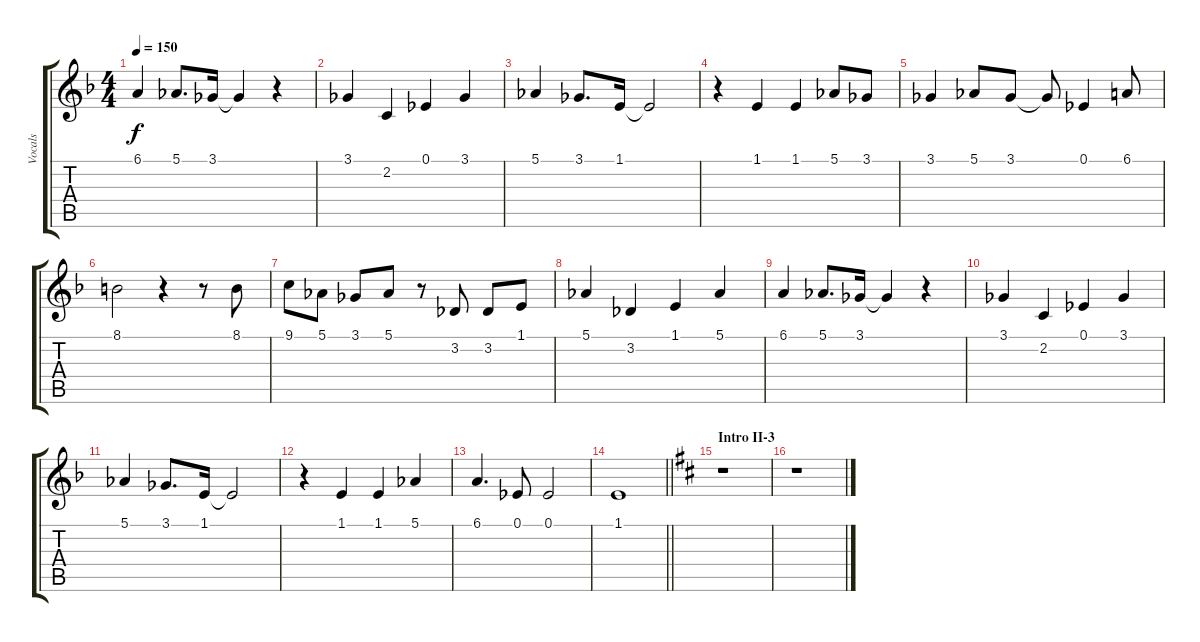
\track ("Vocals" "Vocals") {instrument voiceoohs}
\staff {score tabs}
\tuning (Eb4 Bb3 Gb3 Db3 Ab2 Eb2) {hide}
\ts (4 4)
\tempo 150
\clef g2
\ks f
6.1.4{dy f} 5.1.8{d} 3.1.16 3.1{t}.4 r.4 |
3.1.4 2.2.4 0.1.4 3.1.4 |
5.1.4 3.1.8{d} 1.1.16 1.1{t}.2 |
r.4 1.1.4 1.1.4 5.1.8 3.1.8 |
3.1.4 5.1.8 3.1.8 3.1{t}.8 0.1.4 6.1.8 |
8.1.2 r.4 r.8 8.1.8 |
9.1.8 5.1.8 3.1.8 5.1.8 r.8 3.2.8 3.2.8 1.1.8 |
5.1.4 3.2.4 1.1.4 5.1.4 |
6.1.4 5.1.8{d} 3.1.16 3.1{t}.4 r.4 |
3.1.4 2.2.4 0.1.4 3.1.4 |
5.1.4 3.1.8{d} 1.1.16 1.1{t}.2 |
r.4 1.1.4 1.1.4 5.1.4 |
6.1.4{d} 0.1.8 0.1.2 |
\barLineRight lightlight
1.1.1 |
\section ("" "Intro II-3")
\ks d
r.1 |
r.1
